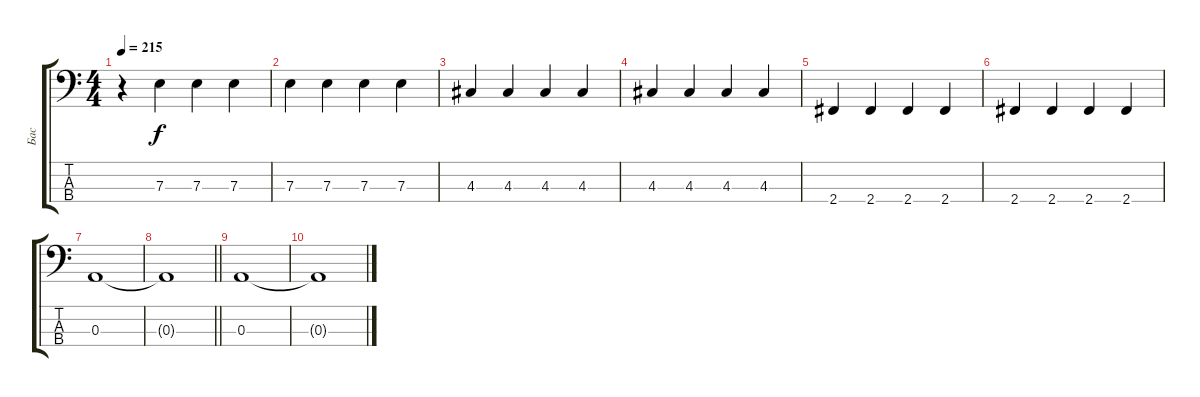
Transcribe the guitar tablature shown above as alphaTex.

\track ("Бас" "Бас") {instrument electricbassfinger}
\staff {score tabs}
\tuning (G2 D2 A1 E1) {hide}
\ts (4 4)
\tempo 215
\clef f4
\ks c
r.4{dy f} 7.3.4 7.3.4 7.3.4 |
7.3.4 7.3.4 7.3.4 7.3.4 |
4.3.4 4.3.4 4.3.4 4.3.4 |
4.3.4 4.3.4 4.3.4 4.3.4 |
2.4.4 2.4.4 2.4.4 2.4.4 |
2.4.4 2.4.4 2.4.4 2.4.4 |
0.3.1 |
\barLineRight lightlight
0.3{t}.1 |
0.3.1 |
0.3{t}.1
